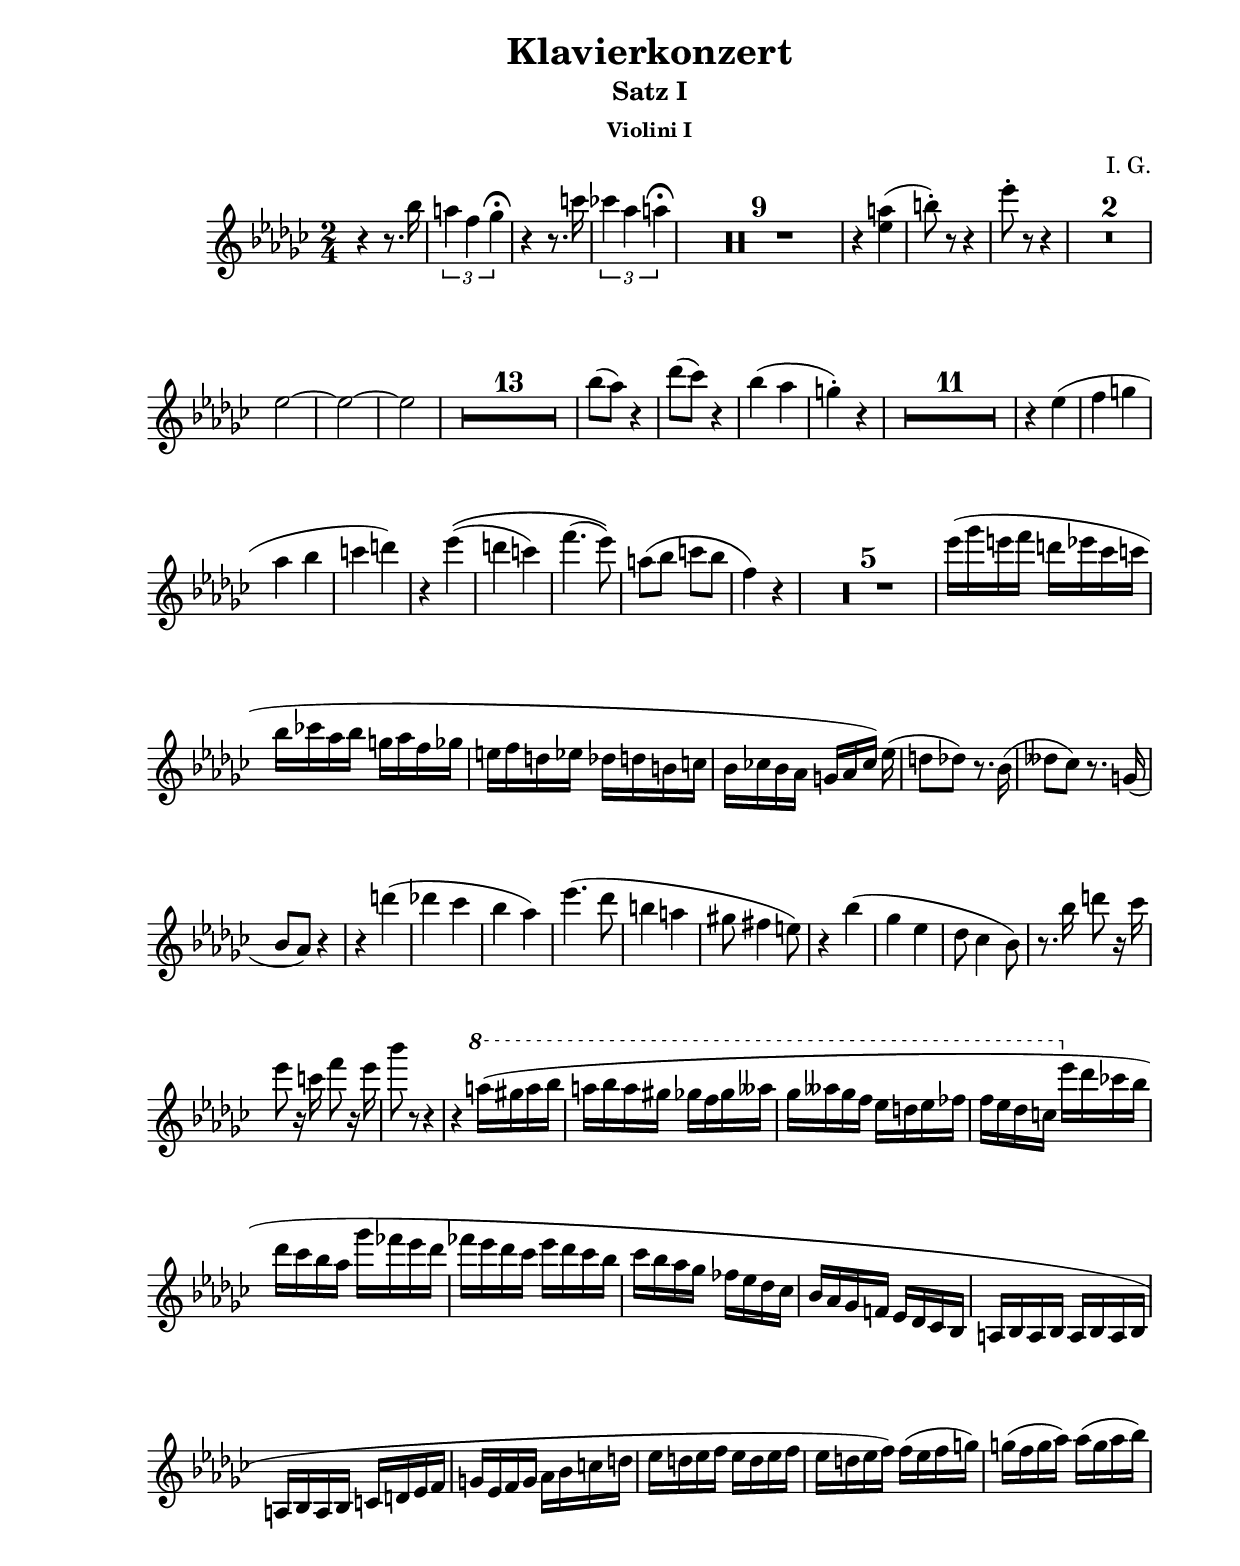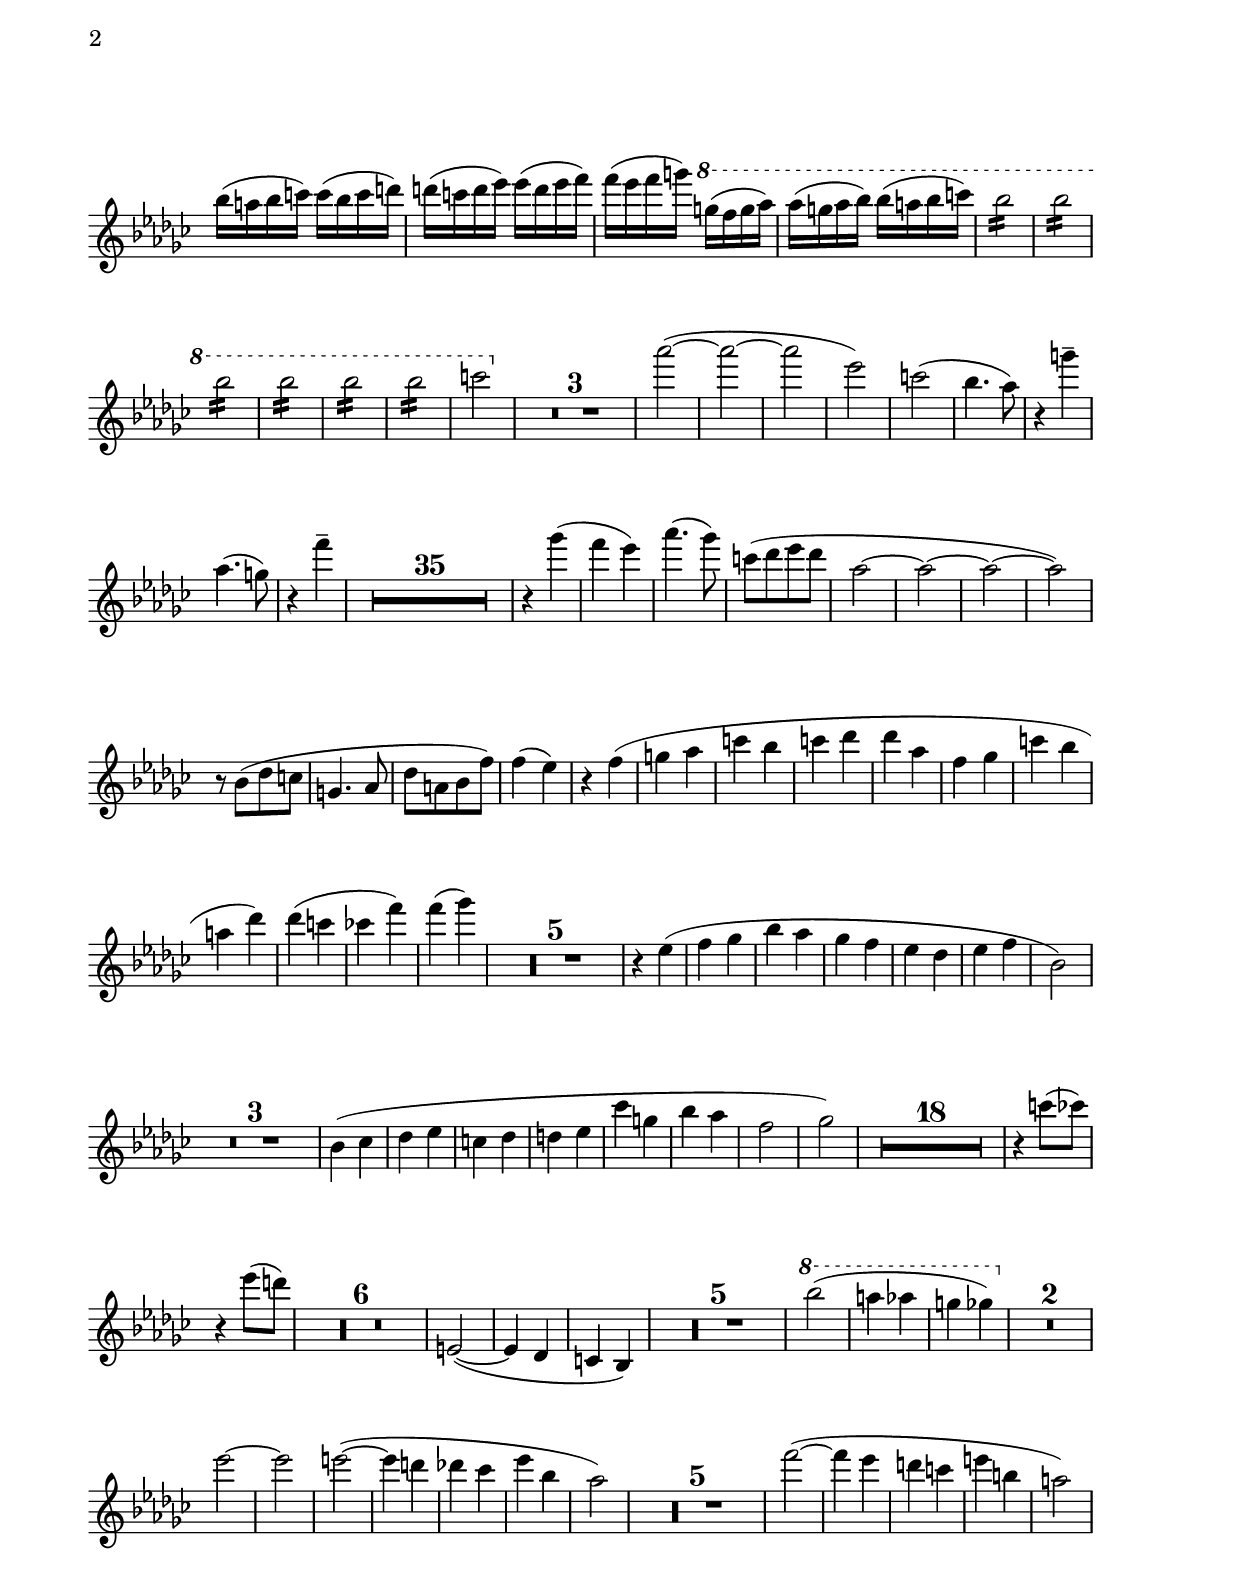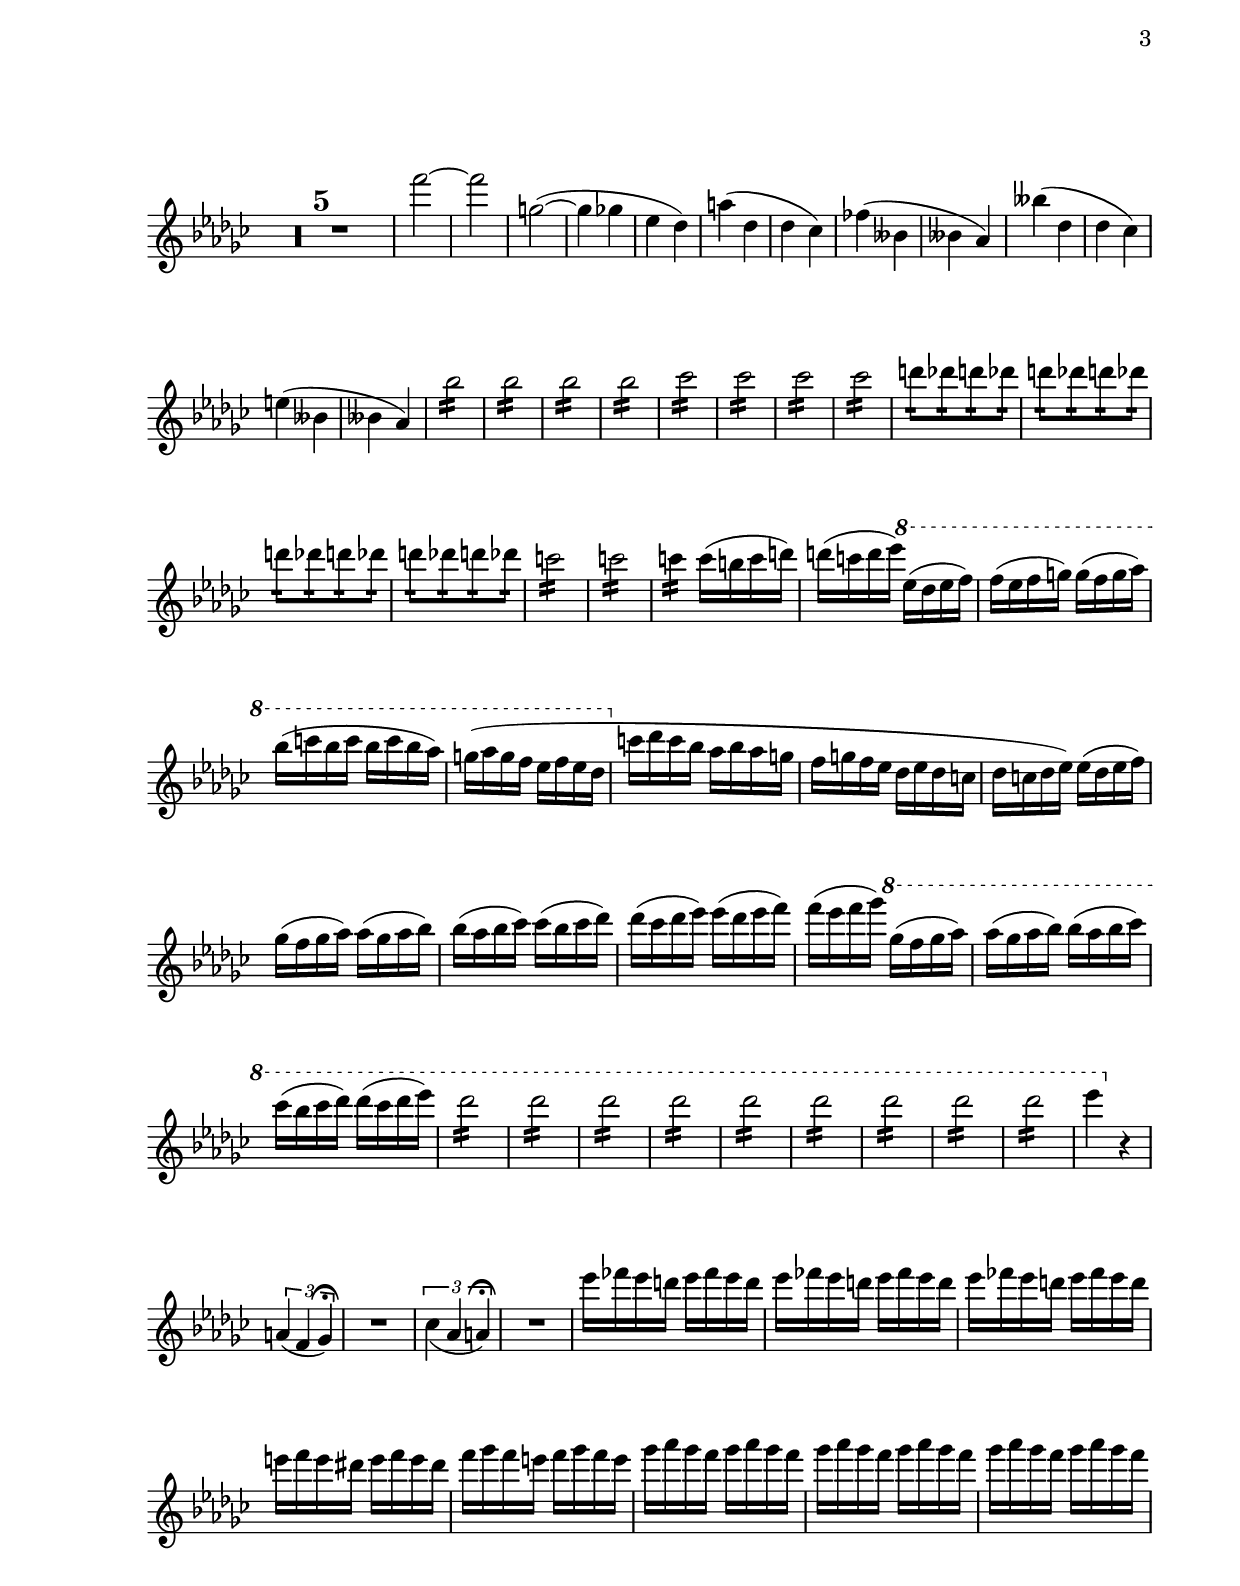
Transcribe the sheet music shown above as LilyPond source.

\version "2.19.15"
%\version "2.18.0"

\language "deutsch"

\header {
  title = "Klavierkonzert"
  subtitle = "Satz I"
  subsubtitle = "Violini I"
  composer = "I. G."
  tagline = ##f
}

\paper {
  #(set-paper-size "a4")
  top-system-spacing.basic-distance = #25
  top-markup-spacing.basic-distance = #8
  markup-system-spacing.basic-distance = #26
  system-system-spacing.basic-distance = #20
  last-bottom-spacing.basic-distance = #25
  two-sided = ##t
  inner-margin = 25
  outer-margin = 15
}

\layout {  
  indent = 10
  \context {
    \Score
    %\override BarNumber.break-visibility = ##(#f #t #t)
    \remove "Bar_number_engraver"
  }
}

\version "2.19.15"
%\version "2.18.0"

\language "deutsch"

vniOneMusic = \relative es'' {
  \time 2/4
  \key es \minor
  \set Score.skipBars = ##t
  r4 r8. b'16 \times 2/3{a4 f ges\fermata}
  r4 r8. c16 \times 2/3{ces!4 as a\fermata}
  R2*9 r4 <es a>( h'8-.) r r4 es8-. r r4
  R2*2 es,2~ es~ es
  R2*13 b'8( as) r4 des8( ces) r4 b( as g-.) r4
  R2*11 r4 es( f g as b c d) r es(\( d c) f4.( es8)\)
  a,( b c b f4) r R2*5
  es'16( ges e f d es ces c b ces! as b g as f ges
  e f d es des d h c b ces! b as g as ces) es\noBeam (
  d8 des) r8. b16( deses8 ces) r8. g16( b8 as) r4
  r4 d'( des! ces b as) es'4.( des8 h4 a gis8 fis4 e8)
  r4 b'( ges es des8 ces4 b8) r8. b'16 d8 r16 ces
  es8 r16 c f8 r16 es b'8 r r4 r
  \ottava #1
  \set Staff.ottavation = #"8"
  a16( gis a b a b a gis ges f ges ases ges ases ges f es d es fes
  f es des c
  \ottava #0
  es des ces b des ces b as ges' fes es des fes es des ces es des ces b
  ces b as ges fes es des ces b as ges f! es des ces b a b a b a b a b
  a b a b c d es f g es f g as b c d es d es f es d es f es d es f)
  f( es f g) g( f g as) as( g as b) b( a b c) c( b c d)
  d( c d es) es( d es f) f( es f g)
  \ottava #1
  \set Staff.ottavation = #"8"
  g!( f g as) as( g as b) b( a b c)
  \repeat unfold 6 { \repeat tremolo 8 b16 } c2
  \ottava #0 R2*3
  as2~( as~ as es) c( b4. as8) r4 g'4-- as,4.( g8) r4 f'--  R2*35
  \set Staff.beatStructure = #'( 4)
  r4 ges4( f es) as4.( ges8) c,( des es des as2~ as~ as~ as)
  r8 b,( des c g4. as8 des a b f') f4( es) r f( g as c b c des des as
  f ges c b a des) des( c ces! f) f( ges) R2*5 r4 es,( f ges b as ges f
  es des es f b,2) R2*3 b4( ces des es c des d es ces' g b as f2 ges)
  R2*18 r4 c8(ces) r4 es8( d) R2*6 e,,2~( e4 des c b) R2*5
  \ottava #1
  \set Staff.ottavation = #"8"
  b'''2( a4 as g ges) \ottava #0 R2*2 es2~ es
  e~( e4 d des! ces es b as2) R2*5 f'2~( f4 es d c e h a2) R2*5
  f'2~ f g,2~( g4 ges es des) a'( des, des ces) fes( heses, heses as)
  heses'( des, des ces) e( heses heses as)
  \repeat unfold 4 { \repeat tremolo 8 b'16 }
  \repeat unfold 4 { \repeat tremolo 8 ces16 }
  \repeat unfold 8 {
    \repeat tremolo 2 d16
    \repeat tremolo 2 des16
  }
  \repeat unfold 2 { \repeat tremolo 8 c16 }
  \set Staff.beatStructure = #'( 1 4)
  \repeat tremolo 4 c16 c( h c d) d( c d es)
  \ottava #1
  \set Staff.ottavation = #"8"
  es( d es f) f( es f g) g( f g as) b( c b c b c b as) g( as g f es f es des
  \ottava #0
  c des c b as b as g f g f es des es des c des c des es) es( des es f)
  ges( f ges as) as( ges as b) b( as b ces) ces( b ces des)
  des( ces des es) es( des es f) f( es f ges)
  \ottava #1
  \set Staff.ottavation = #"8"
  ges( f ges as) as( ges as b) b( as b ces) ces( b ces des) des( ces des es)
  \repeat unfold 9 { \repeat tremolo 8 des16 } es4 \ottava #0 r
  \times 2/3{a,,,4( f ges)\fermata} R2
  \times 2/3{ces4_( as a)\fermata} R2
  \repeat unfold 6 {es''16 fes es d} \repeat unfold 2 {e16 f e dis}
  \repeat unfold 2 {f16 ges f e} \repeat unfold 6 {ges16 as ges f}
}


\score {
  \new Staff \vniOneMusic
}